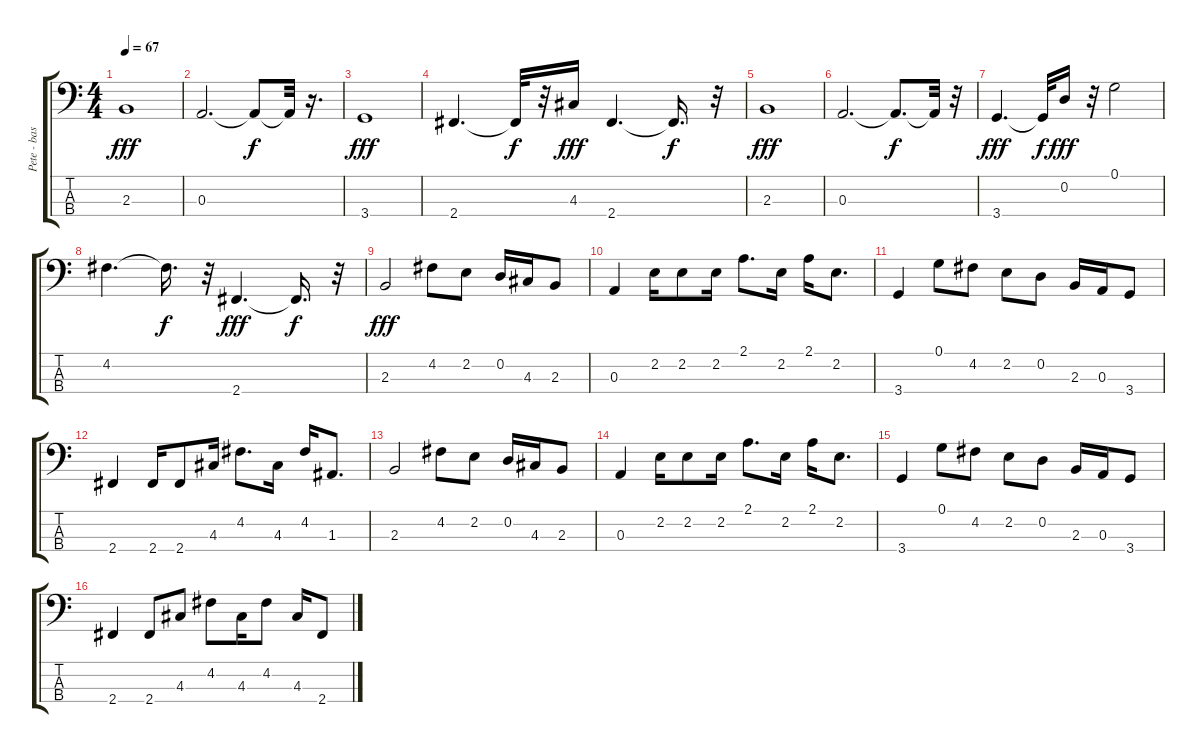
\track ("Pete - bass guitar" "Pete - bas") {instrument electricbassfinger}
\staff {score tabs}
\tuning (G2 D2 A1 E1) {hide}
\ts (4 4)
\tempo 67
\clef f4
\ks c
2.3.1{dy fff} |
0.3.2{d} 0.3{t}.8{dy f} 0.3{t}.32 r.16{d} |
3.4.1{dy fff} |
2.4.4{d} 2.4{t}.32{dy f} r.32 4.3.16{dy fff} 2.4.4{d} 2.4{t}.16{d dy f} r.32 |
2.3.1{dy fff} |
0.3.2{d} 0.3{t}.8{d dy f} 0.3{t}.32 r.32 |
3.4.4{d dy fff} 3.4{t}.32{dy f} 0.2.16{dy fff} r.32 0.1.2 |
4.2.4{d} 4.2{t}.16{d dy f} r.32 2.4.4{d dy fff} 2.4{t}.16{d dy f} r.32 |
2.3.2{dy fff} 4.2.8 2.2.8 0.2.16 4.3.16 2.3.8 |
0.3.4 2.2.16 2.2.8 2.2.16 2.1.8{d} 2.2.16 2.1.16 2.2.8{d} |
3.4.4 0.1.8 4.2.8 2.2.8 0.2.8 2.3.16 0.3.16 3.4.8 |
2.4.4 2.4.16 2.4.8 4.3.16 4.2.8{d} 4.3.16 4.2.16 1.3.8{d} |
2.3.2 4.2.8 2.2.8 0.2.16 4.3.16 2.3.8 |
0.3.4 2.2.16 2.2.8 2.2.16 2.1.8{d} 2.2.16 2.1.16 2.2.8{d} |
3.4.4 0.1.8 4.2.8 2.2.8 0.2.8 2.3.16 0.3.16 3.4.8 |
2.4.4 2.4.8 4.3.8 4.2.8 4.3.16 4.2.8 4.3.16 2.4.8
